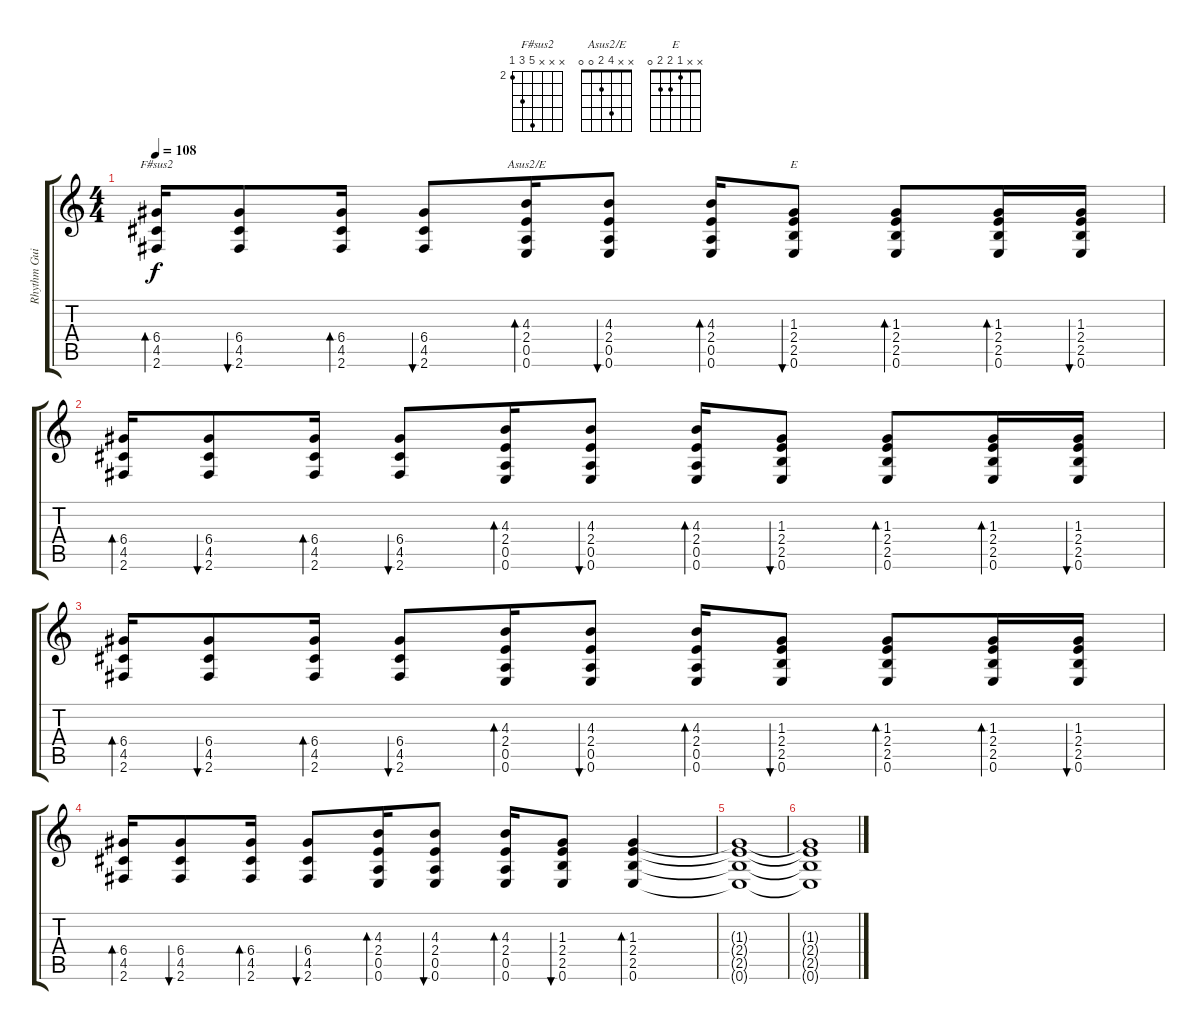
\track ("Rhythm Guitar" "Rhythm Gui") {instrument acousticguitarsteel}
\staff {score tabs}
\tuning (E4 B3 G3 D3 A2 E2) {hide}
\chord ("F#sus2" x x x 6 4 2) {firstfret 2}
\chord ("Asus2/E" x x 4 2 0 0)
\chord ("E" x x 1 2 2 0)
\ts (4 4)
\tempo 108
\clef g2
\ks c
(6.4 4.5 2.6).16{bd 30 ch "F#sus2" dy f} (6.4 4.5 2.6).8{bu 30} (6.4 4.5 2.6).16{bd 30} (6.4 4.5 2.6).8{bu 30} (4.3 2.4 0.5 0.6).16{bd 30 ch "Asus2/E"} (4.3 2.4 0.5 0.6).8{bu 30} (4.3 2.4 0.5 0.6).16{bd 30} (1.3 2.4 2.5 0.6).8{bu 30 ch "E"} (1.3 2.4 2.5 0.6).8{bd 30} (1.3 2.4 2.5 0.6).16{bd 30} (1.3 2.4 2.5 0.6).16{bu 30} |
(6.4 4.5 2.6).16{bd 30} (6.4 4.5 2.6).8{bu 30} (6.4 4.5 2.6).16{bd 30} (6.4 4.5 2.6).8{bu 30} (4.3 2.4 0.5 0.6).16{bd 30} (4.3 2.4 0.5 0.6).8{bu 30} (4.3 2.4 0.5 0.6).16{bd 30} (1.3 2.4 2.5 0.6).8{bu 30} (1.3 2.4 2.5 0.6).8{bd 30} (1.3 2.4 2.5 0.6).16{bd 30} (1.3 2.4 2.5 0.6).16{bu 30} |
(6.4 4.5 2.6).16{bd 30} (6.4 4.5 2.6).8{bu 30} (6.4 4.5 2.6).16{bd 30} (6.4 4.5 2.6).8{bu 30} (4.3 2.4 0.5 0.6).16{bd 30} (4.3 2.4 0.5 0.6).8{bu 30} (4.3 2.4 0.5 0.6).16{bd 30} (1.3 2.4 2.5 0.6).8{bu 30} (1.3 2.4 2.5 0.6).8{bd 30} (1.3 2.4 2.5 0.6).16{bd 30} (1.3 2.4 2.5 0.6).16{bu 30} |
(6.4 4.5 2.6).16{bd 30} (6.4 4.5 2.6).8{bu 30} (6.4 4.5 2.6).16{bd 30} (6.4 4.5 2.6).8{bu 30} (4.3 2.4 0.5 0.6).16{bd 30} (4.3 2.4 0.5 0.6).8{bu 30} (4.3 2.4 0.5 0.6).16{bd 30} (1.3 2.4 2.5 0.6).8{bu 30} (1.3 2.4 2.5 0.6).4{bd 30} |
(1.3{t} 2.4{t} 2.5{t} 0.6{t}).1 |
(1.3{t} 2.4{t} 2.5{t} 0.6{t}).1
